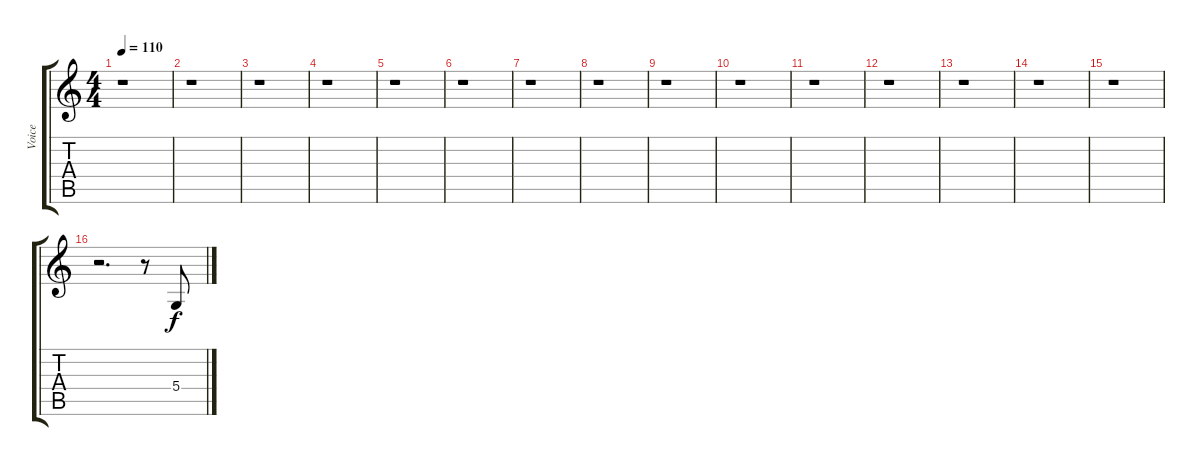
\track ("Voice" "Voice") {instrument violin}
\staff {score tabs}
\tuning (E4 B3 G3 D3 A2 E2) {hide}
\ts (4 4)
\tempo 110
\clef g2
\ks c
r.1{dy f instrument violin} |
r.1 |
r.1 |
r.1 |
r.1 |
r.1 |
r.1 |
r.1 |
r.1 |
r.1 |
r.1 |
r.1 |
r.1 |
r.1 |
r.1 |
r.2{d} r.8 5.4.8
